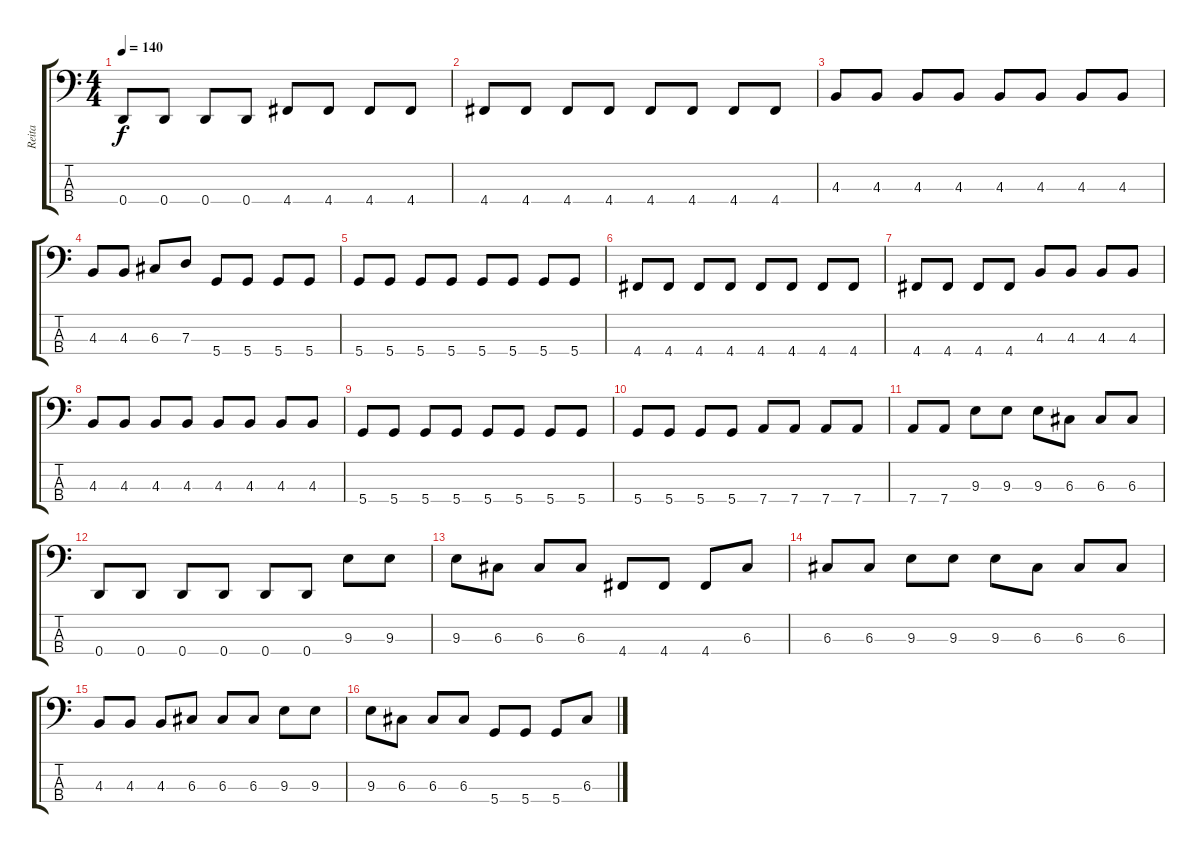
\track ("Reita" "Reita") {instrument electricbassfinger}
\staff {score tabs}
\tuning (F2 C2 G1 D1) {hide}
\ts (4 4)
\tempo 140
\clef f4
\ks c
0.4.8{dy f} 0.4.8 0.4.8 0.4.8 4.4.8 4.4.8 4.4.8 4.4.8 |
4.4.8 4.4.8 4.4.8 4.4.8 4.4.8 4.4.8 4.4.8 4.4.8 |
4.3.8 4.3.8 4.3.8 4.3.8 4.3.8 4.3.8 4.3.8 4.3.8 |
4.3.8 4.3.8 6.3.8 7.3.8 5.4.8 5.4.8 5.4.8 5.4.8 |
5.4.8 5.4.8 5.4.8 5.4.8 5.4.8 5.4.8 5.4.8 5.4.8 |
4.4.8 4.4.8 4.4.8 4.4.8 4.4.8 4.4.8 4.4.8 4.4.8 |
4.4.8 4.4.8 4.4.8 4.4.8 4.3.8 4.3.8 4.3.8 4.3.8 |
4.3.8 4.3.8 4.3.8 4.3.8 4.3.8 4.3.8 4.3.8 4.3.8 |
5.4.8 5.4.8 5.4.8 5.4.8 5.4.8 5.4.8 5.4.8 5.4.8 |
5.4.8 5.4.8 5.4.8 5.4.8 7.4.8 7.4.8 7.4.8 7.4.8 |
7.4.8 7.4.8 9.3.8 9.3.8 9.3.8 6.3.8 6.3.8 6.3.8 |
0.4.8 0.4.8 0.4.8 0.4.8 0.4.8 0.4.8 9.3.8 9.3.8 |
9.3.8 6.3.8 6.3.8 6.3.8 4.4.8 4.4.8 4.4.8 6.3.8 |
6.3.8 6.3.8 9.3.8 9.3.8 9.3.8 6.3.8 6.3.8 6.3.8 |
4.3.8 4.3.8 4.3.8 6.3.8 6.3.8 6.3.8 9.3.8 9.3.8 |
9.3.8 6.3.8 6.3.8 6.3.8 5.4.8 5.4.8 5.4.8 6.3.8
